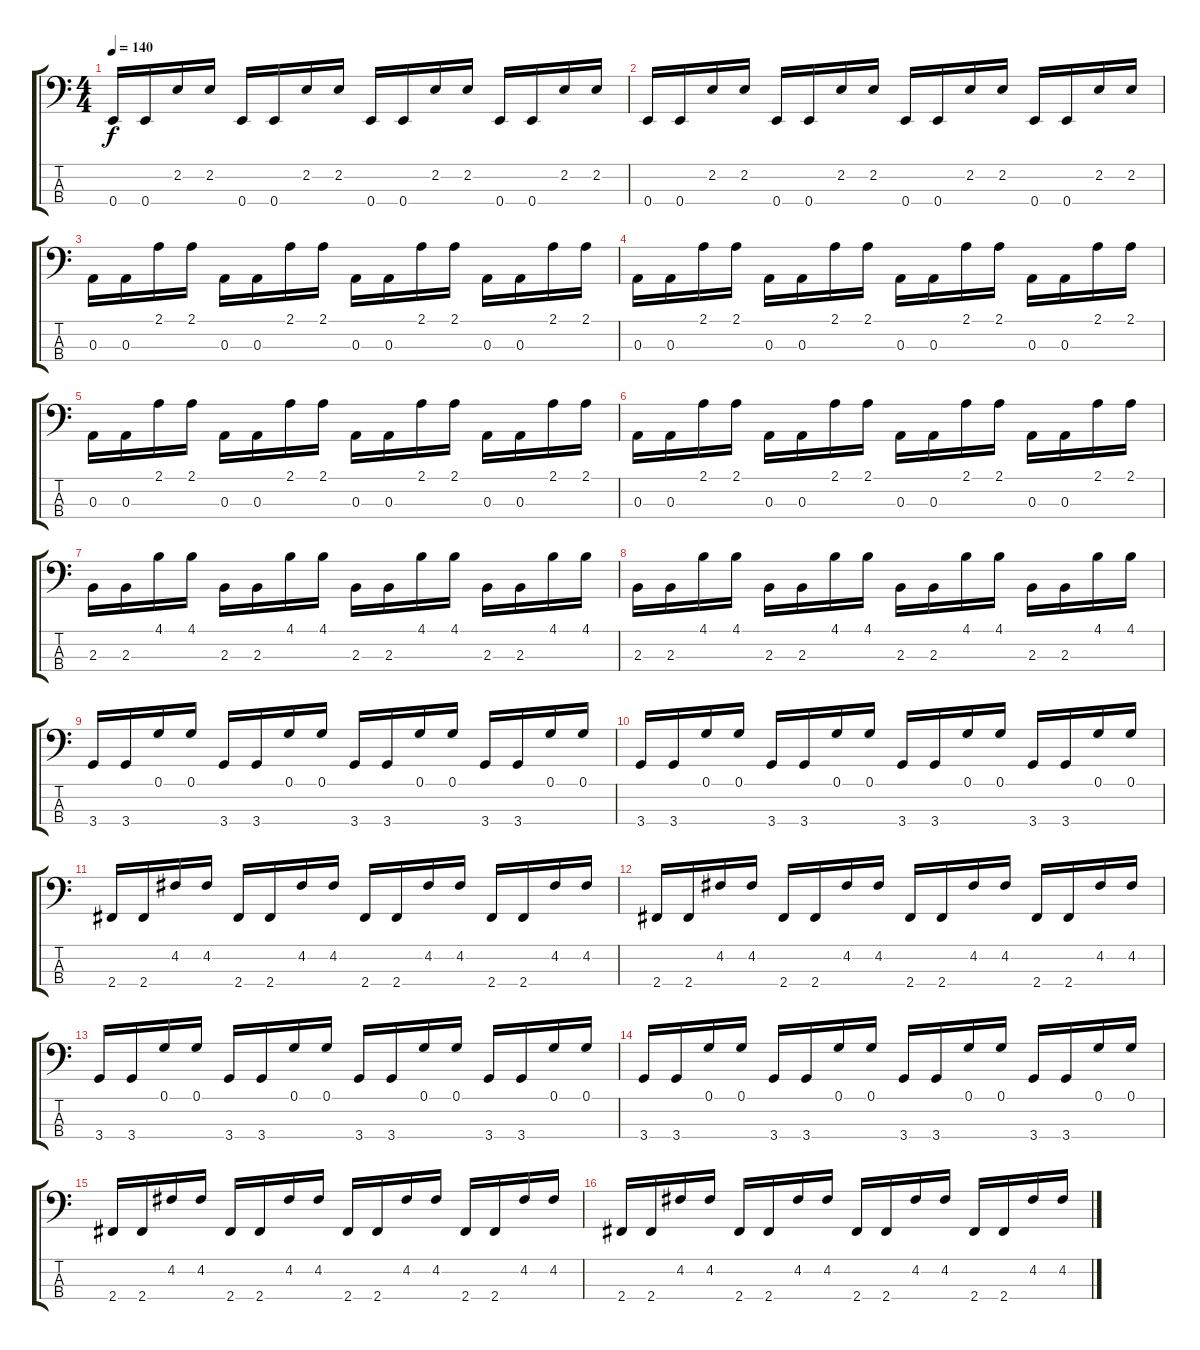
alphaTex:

\track "" {instrument electricbassfinger}
\staff {score tabs}
\tuning (G2 D2 A1 E1) {hide}
\ts (4 4)
\tempo 140
\clef f4
\ks c
0.4.16{dy f} 0.4.16 2.2.16 2.2.16 0.4.16 0.4.16 2.2.16 2.2.16 0.4.16 0.4.16 2.2.16 2.2.16 0.4.16 0.4.16 2.2.16 2.2.16 |
0.4.16 0.4.16 2.2.16 2.2.16 0.4.16 0.4.16 2.2.16 2.2.16 0.4.16 0.4.16 2.2.16 2.2.16 0.4.16 0.4.16 2.2.16 2.2.16 |
0.3.16 0.3.16 2.1.16 2.1.16 0.3.16 0.3.16 2.1.16 2.1.16 0.3.16 0.3.16 2.1.16 2.1.16 0.3.16 0.3.16 2.1.16 2.1.16 |
0.3.16 0.3.16 2.1.16 2.1.16 0.3.16 0.3.16 2.1.16 2.1.16 0.3.16 0.3.16 2.1.16 2.1.16 0.3.16 0.3.16 2.1.16 2.1.16 |
0.3.16 0.3.16 2.1.16 2.1.16 0.3.16 0.3.16 2.1.16 2.1.16 0.3.16 0.3.16 2.1.16 2.1.16 0.3.16 0.3.16 2.1.16 2.1.16 |
0.3.16 0.3.16 2.1.16 2.1.16 0.3.16 0.3.16 2.1.16 2.1.16 0.3.16 0.3.16 2.1.16 2.1.16 0.3.16 0.3.16 2.1.16 2.1.16 |
2.3.16 2.3.16 4.1.16 4.1.16 2.3.16 2.3.16 4.1.16 4.1.16 2.3.16 2.3.16 4.1.16 4.1.16 2.3.16 2.3.16 4.1.16 4.1.16 |
2.3.16 2.3.16 4.1.16 4.1.16 2.3.16 2.3.16 4.1.16 4.1.16 2.3.16 2.3.16 4.1.16 4.1.16 2.3.16 2.3.16 4.1.16 4.1.16 |
3.4.16 3.4.16 0.1.16 0.1.16 3.4.16 3.4.16 0.1.16 0.1.16 3.4.16 3.4.16 0.1.16 0.1.16 3.4.16 3.4.16 0.1.16 0.1.16 |
3.4.16 3.4.16 0.1.16 0.1.16 3.4.16 3.4.16 0.1.16 0.1.16 3.4.16 3.4.16 0.1.16 0.1.16 3.4.16 3.4.16 0.1.16 0.1.16 |
2.4.16 2.4.16 4.2.16 4.2.16 2.4.16 2.4.16 4.2.16 4.2.16 2.4.16 2.4.16 4.2.16 4.2.16 2.4.16 2.4.16 4.2.16 4.2.16 |
2.4.16 2.4.16 4.2.16 4.2.16 2.4.16 2.4.16 4.2.16 4.2.16 2.4.16 2.4.16 4.2.16 4.2.16 2.4.16 2.4.16 4.2.16 4.2.16 |
3.4.16 3.4.16 0.1.16 0.1.16 3.4.16 3.4.16 0.1.16 0.1.16 3.4.16 3.4.16 0.1.16 0.1.16 3.4.16 3.4.16 0.1.16 0.1.16 |
3.4.16 3.4.16 0.1.16 0.1.16 3.4.16 3.4.16 0.1.16 0.1.16 3.4.16 3.4.16 0.1.16 0.1.16 3.4.16 3.4.16 0.1.16 0.1.16 |
2.4.16 2.4.16 4.2.16 4.2.16 2.4.16 2.4.16 4.2.16 4.2.16 2.4.16 2.4.16 4.2.16 4.2.16 2.4.16 2.4.16 4.2.16 4.2.16 |
2.4.16 2.4.16 4.2.16 4.2.16 2.4.16 2.4.16 4.2.16 4.2.16 2.4.16 2.4.16 4.2.16 4.2.16 2.4.16 2.4.16 4.2.16 4.2.16
